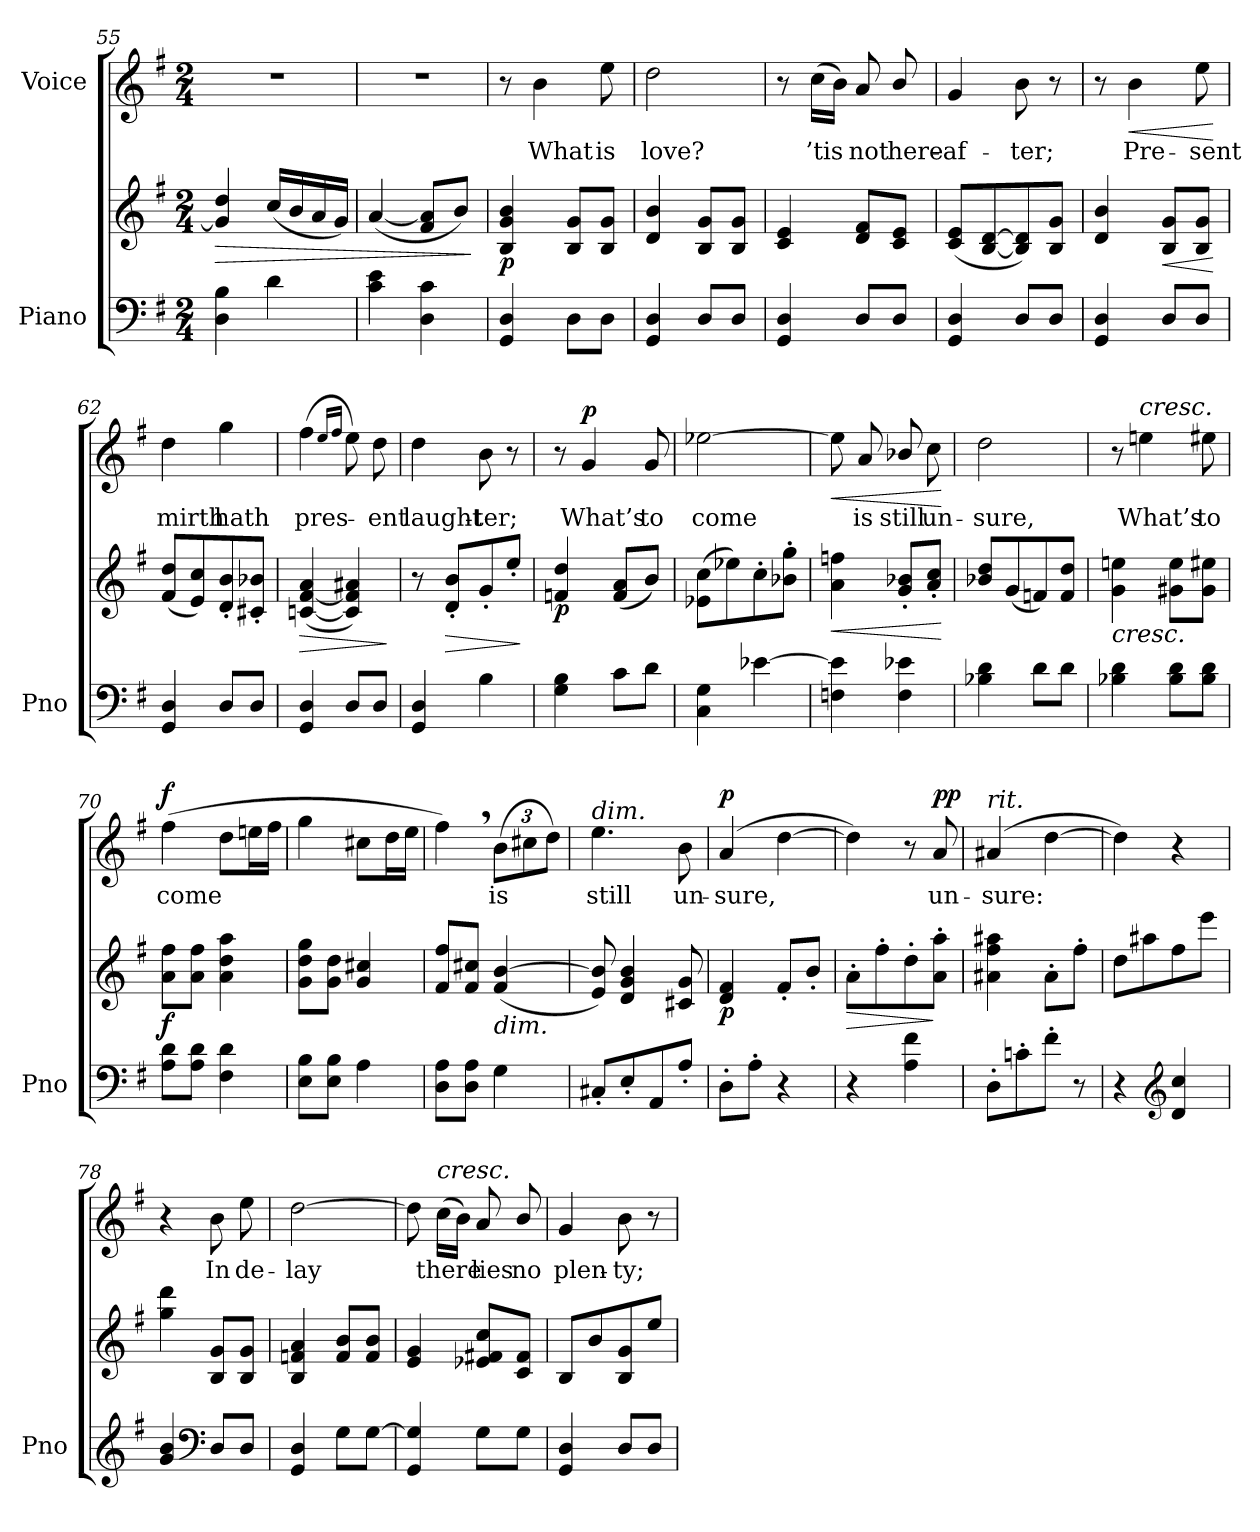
**kern	**kern	**dynam	**kern	**text	**dynam
*part2	*part2	*part2	*part1	*part1	*part1
*staff3	*staff2	*staff2/3	*staff1	*staff1	*staff1
*I"Piano	*	*	*I"Voice	*	*
*I'Pno	*	*	*	*	*
*clefF4	*clefG2	*	*clefG2	*	*
*k[f#]	*k[f#]	*	*k[f#]	*	*
*M2/4	*M2/4	*	*M2/4	*	*
=55	=55	=55	=55	=55	=55
!	!	!LO:HP:b	!	!	!
4D\ 4B\	4g/] 4dd/	>	2r	.	.
4d\	(16cc/LL	.	.	.	.
.	16b/	.	.	.	.
.	16a/	.	.	.	.
.	16g/JJ)	.	.	.	.
=56	=56	=56	=56	=56	=56
4c\ 4e\	([>4a/	.	2r	.	.
4D\ 4c\	8f#/ 8a/]L	.	.	.	.
.	8b/J)	.	.	.	.
.	.	]	.	.	.
=57	=57	=57	=57	=57	=57
!	!	!LO:DY:b	!	!	!
4GG/ 4D/	4B/ 4g/ 4b/	p	8r	.	.
!	!	!	!	!	!LO:DY:a
!	!	!	!	!	!LO:DY:n=1:a
.	.	.	4b\	What	p other-dynamics
8D\L	8B/ 8g/L	.	.	.	.
8D\J	8B/ 8g/J	.	8ee\	is	.
=58	=58	=58	=58	=58	=58
4GG/ 4D/	4d/ 4b/	.	2dd\	love?	.
8D/L	8B/ 8g/L	.	.	.	.
8D/J	8B/ 8g/J	.	.	.	.
=59	=59	=59	=59	=59	=59
4GG/ 4D/	4c/ 4e/	.	8r	.	.
.	.	.	(16cc\LL	’tis	.
.	.	.	16b\JJ)	.	.
8D/L	8d/ 8f#/L	.	8a/	not	.
8D/J	8c/ 8e/J	.	8b/	here-	.
=60	=60	=60	=60	=60	=60
4GG/ 4D/	(8c/ 8e/L	.	4g/	-af-	.
.	[8B/ [8d/	.	.	.	.
8D/L	8B/] 8d/])	.	8b\	-ter;	.
8D/J	8B/ 8g/J	.	8r	.	.
=61	=61	=61	=61	=61	=61
4GG/ 4D/	4d/ 4b/	.	8r	.	.
!	!	!	!	!	!LO:HP:b
.	.	.	4b\	Pre-	<
!	!	!LO:HP:b	!	!	!
8D/L	8B/ 8g/L	<	.	.	.
8D/J	8B/ 8g/J	.	8ee\	-sent	.
.	.	[	.	.	[
=62	=62	=62	=62	=62	=62
4GG/ 4D/	(8f#/ 8dd/L	.	4dd\	mirth	.
.	8e/ 8cc/)	.	.	.	.
8D/L	8d/' 8b/'	.	4gg\	hath	.
8D/J	8c#X/' 8b-X/'J	.	.	.	.
=63	=63	=63	=63	=63	=63
!	!	!LO:HP:b	!	!	!
4GG/ 4D/	(>[4cn/ [<4f#/ 4a/	>	(4ff#\	pres-	.
.	.	.	16qee/LL	.	.
.	.	.	16qff#/JJ	.	.
8D/L	4c/] 4f#/] 4a#X/)	.	8ee\)	.	.
8D/J	.	.	8dd\	-ent	.
.	.	]	.	.	.
=64	=64	=64	=64	=64	=64
4GG/ 4D/	8r	.	4dd\	laught-	.
!	!	!LO:HP:b	!	!	!
.	8d/' 8b/'L	>	.	.	.
4B\	8g'/	.	8b\	-ter;	.
.	8ee'/J	.	8r	.	.
.	.	]	.	.	.
=65	=65	=65	=65	=65	=65
!	!	!LO:DY:b	!	!	!
4G\ 4B\	4fn/ 4dd/	p	8r	.	.
!	!	!	!	!	!LO:DY:a
.	.	.	4g/	What’s	p
8c\L	(8f/ 8a/L	.	.	.	.
8d\J	8b/J)	.	8g/	to	.
=66	=66	=66	=66	=66	=66
4C\ 4G\	(8e-X\ 8cc\L	.	[2ee-X\	come	.
.	8ee-X\)	.	.	.	.
[4e-X\	8cc'\	.	.	.	.
.	8b-X\' 8gg\'J	.	.	.	.
=67	=67	=67	=67	=67	=67
!	!	!LO:HP:b	!	!	!LO:HP:b
4Fn\ 4e-\]	4a\ 4ffn\	<	8ee-\]	.	<
.	.	.	8a/	is	.
4F\ 4e-X\	8g/' 8b-X/'L	.	8b-X/	still	.
.	8a/' 8cc/'J	.	8cc\	un-	.
.	.	[	.	.	[
=68	=68	=68	=68	=68	=68
4B-X\ 4d\	8b-X/ 8dd/L	.	2dd\	-sure,	.
.	(8g/	.	.	.	.
8d\L	8fn/)	.	.	.	.
8d\J	8f/ 8dd/J	.	.	.	.
=69	=69	=69	=69	=69	=69
!	!LO:TX:b:i:t=cresc.	!	!	!	!
4B-X\ 4d\	4g\ 4een\	.	8r	.	.
!	!	!	!LO:TX:a:i:t=cresc.	!	!
.	.	.	4een\	What’s	.
8B-\ 8d\L	8g#X\ 8ee\L	.	.	.	.
8B-\ 8d\J	8g#\ 8ee#X\J	.	8ee#X\	to	.
=70	=70	=70	=70	=70	=70
!	!	!LO:DY:b	!	!	!LO:DY:a
8A\ 8d\L	8a\ 8ff#\L	f	(4ff#\	come	f
8A\ 8d\J	8a\ 8ff#\J	.	.	.	.
4F#\ 4d\	4a\ 4dd\ 4aa\	.	8dd\L	.	.
.	.	.	16een\L	.	.
.	.	.	16ff#\JJ	.	.
=71	=71	=71	=71	=71	=71
8E\ 8B\L	8g\ 8dd\ 8gg\L	.	4gg\	.	.
8E\ 8B\J	8g\ 8dd\J	.	.	.	.
4A\	4g/ 4cc#X/	.	8cc#X\L	.	.
.	.	.	16dd\L	.	.
.	.	.	16ee\JJ	.	.
=72	=72	=72	=72	=72	=72
8D\ 8A\L	8f#/ 8ff#/L	.	4ff#,\)	.	.
8D\ 8A\J	8f#/ 8cc#X/J	.	.	.	.
*	*	*	*Xbrackettup	*	*
!	!LO:TX:b:i:t=dim.	!	!	!	!
4G\	(<4f#/ [4b/	.	(12b\L	is	.
.	.	.	12cc#X\	.	.
.	.	.	12dd\J)	.	.
=73	=73	=73	=73	=73	=73
!	!	!	!LO:TX:a:i:t=dim.	!	!
8C#X'/L	8e/ 8b/])	.	4.ee\	still	.
8E'/	4d/ 4g/ 4b/	.	.	.	.
8AA/	.	.	.	.	.
8A'/J	8c#X/ 8g/	.	8b\	un-	.
=74	=74	=74	=74	=74	=74
!	!	!LO:DY:b	!	!	!LO:DY:a
8D'\L	4d/ 4f#/	p	(4a/	-sure,	p
8A'\J	.	.	.	.	.
4r	8f#'/L	.	[4dd\	.	.
.	8b'/J	.	.	.	.
=75	=75	=75	=75	=75	=75
!	!	!LO:HP:b	!	!	!
4r	8a'\L	>	4dd\])	.	.
.	8ff#'\	.	.	.	.
4A\ 4f#\	8dd'\	.	8r	.	.
!	!	!	!	!	!LO:DY:a
.	8a\' 8aa\'J	]	8a/	un-	pp
=76	=76	=76	=76	=76	=76
!	!	!	!LO:TX:i:t=rit.	!	!
!	!	!LO:DY:b	!	!	!
!	!	!LO:DY:n=1:b	!	!	!
8D'\L	4a#X\ 4ff#\ 4aa#X\	pp other-dynamics	(4a#X/	-sure:	.
8cn'\	.	.	.	.	.
8f#'\J	8a#'\L	.	[4dd\	.	.
8r	8ff#'\J	.	.	.	.
=77	=77	=77	=77	=77	=77
4r	8dd\L	.	4dd\])	.	.
.	8aa#X\	.	.	.	.
*clefG2	*	*	*	*	*
4d/ 4cc/	8ff#\	.	4r	.	.
.	8eee\J	.	.	.	.
=78	=78	=78	=78	=78	=78
4g/ 4b/	4gg\ 4ddd\	.	4r	.	.
*clefF4	*	*	*	*	*
!	!	!LO:DY:b	!	!	!
!	!	!LO:DY:n=1:b	!	!	!LO:DY:a
!	!	!	!	!	!LO:DY:n=1:a
8D/L	8B/ 8g/L	p other-dynamics	8b\	In	p other-dynamics
8D/J	8B/ 8g/J	.	8ee\	de-	.
=79	=79	=79	=79	=79	=79
4GG/ 4D/	4B/ 4fn/ 4a/	.	[2dd\	-lay	.
8G\L	8f/ 8b/L	.	.	.	.
[8G\J	8f/ 8b/J	.	.	.	.
=80	=80	=80	=80	=80	=80
4GG/ 4G/]	4e/ 4g/	.	8dd\]	.	.
!	!	!	!LO:TX:a:i:t=cresc.	!	!
.	.	.	(16cc\LL	there	.
.	.	.	16b\JJ)	.	.
8G\L	8e-X/ 8f#X/ 8cc/L	.	8a/	lies	.
8G\J	8c/ 8f#/J	.	8b/	no	.
=81	=81	=81	=81	=81	=81
4GG/ 4D/	8B/L	.	4g/	plen-	.
.	8b/	.	.	.	.
8D/L	8B/ 8g/	.	8b\	-ty;	.
8D/J	8ee/J	.	8r	.	.
=	=	=	=	=	=
*-	*-	*-	*-	*-	*-
